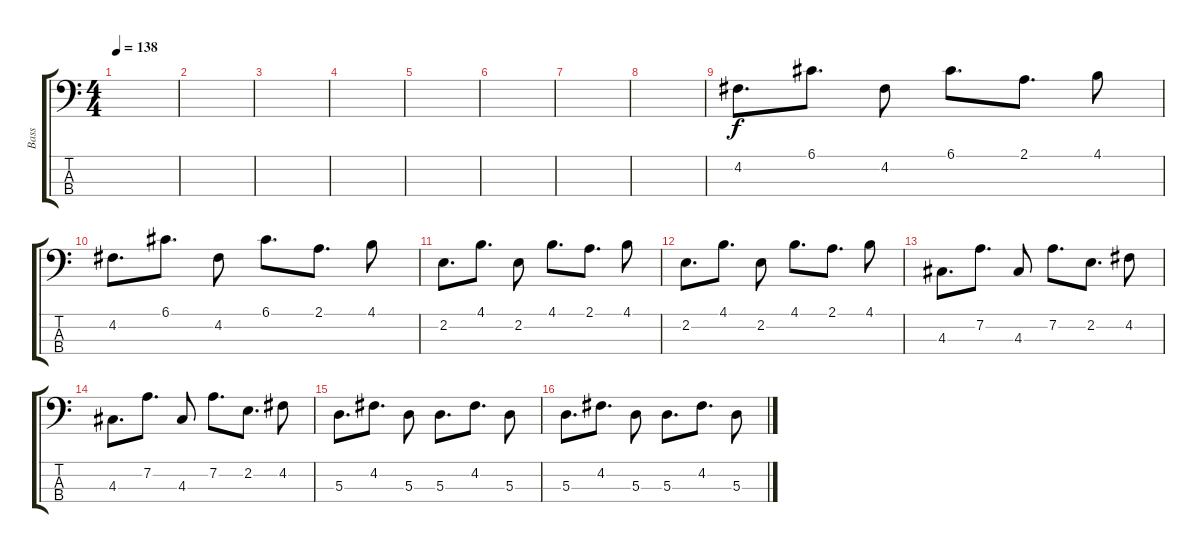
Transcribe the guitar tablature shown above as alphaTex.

\track ("Bass" "Bass") {instrument electricbassfinger}
\staff {score tabs}
\tuning (G2 D2 A1 E1) {hide}
\ts (4 4)
\tempo 138
\clef f4
\ks c
|
|
|
|
|
|
|
|
4.2.8{d} 6.1.8{d} 4.2.8 6.1.8{d} 2.1.8{d} 4.1.8 |
4.2.8{d} 6.1.8{d} 4.2.8 6.1.8{d} 2.1.8{d} 4.1.8 |
2.2.8{d} 4.1.8{d} 2.2.8 4.1.8{d} 2.1.8{d} 4.1.8 |
2.2.8{d} 4.1.8{d} 2.2.8 4.1.8{d} 2.1.8{d} 4.1.8 |
4.3.8{d} 7.2.8{d} 4.3.8 7.2.8{d} 2.2.8{d} 4.2.8 |
4.3.8{d} 7.2.8{d} 4.3.8 7.2.8{d} 2.2.8{d} 4.2.8 |
5.3.8{d} 4.2.8{d} 5.3.8 5.3.8{d} 4.2.8{d} 5.3.8 |
5.3.8{d} 4.2.8{d} 5.3.8 5.3.8{d} 4.2.8{d} 5.3.8
